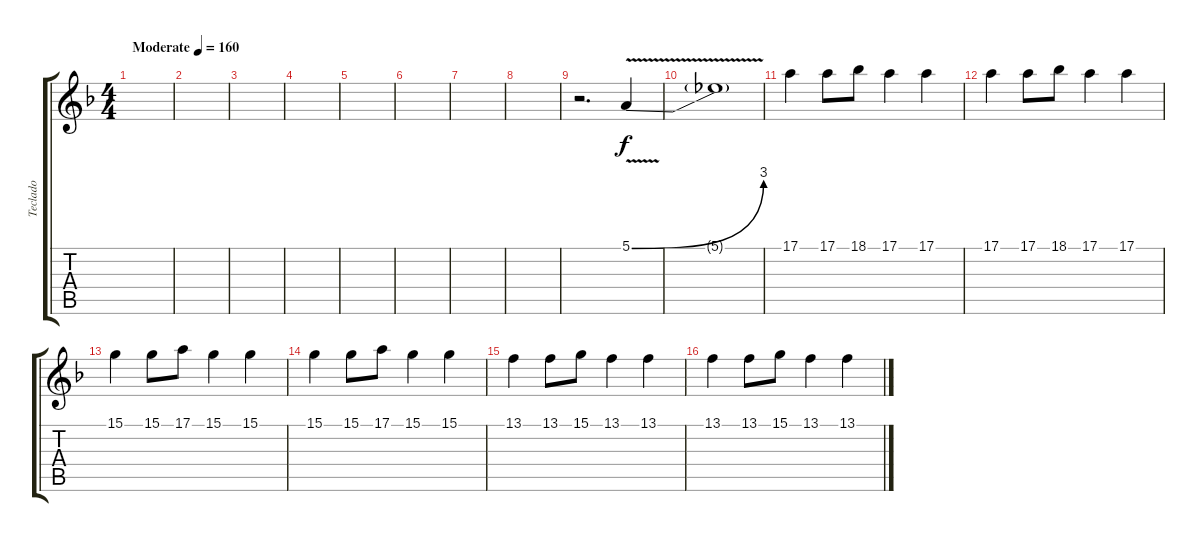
\track ("Teclado" "Teclado") {instrument lead2sawtooth}
\staff {score tabs}
\tuning (E4 B3 G3 D3 A2 E2) {hide}
\ts (4 4)
\tempo (160 "Moderate")
\clef g2
\ks dminor
|
|
|
|
|
|
|
|
r.2{d} 5.1{be (bend 0 0 60 12) v}.4 |
5.1{t}.1 |
17.1.4 17.1.8 18.1.8 17.1.4 17.1.4 |
17.1.4 17.1.8 18.1.8 17.1.4 17.1.4 |
15.1.4 15.1.8 17.1.8 15.1.4 15.1.4 |
15.1.4 15.1.8 17.1.8 15.1.4 15.1.4 |
13.1.4 13.1.8 15.1.8 13.1.4 13.1.4 |
13.1.4 13.1.8 15.1.8 13.1.4 13.1.4
